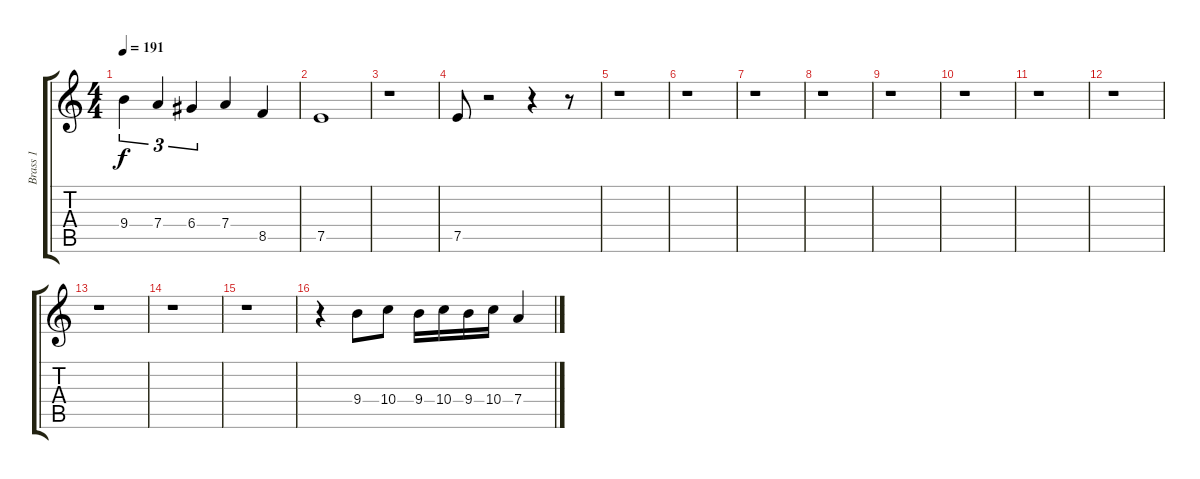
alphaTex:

\track ("Brass 1" "Brass 1") {instrument trumpet}
\staff {score tabs}
\tuning (E5 B4 G4 D4 A3 E3) {hide}
\ts (4 4)
\tempo 191
\clef g2
\ks c
9.4.4{tu (3 2) dy f} 7.4.4{tu (3 2)} 6.4.4{tu (3 2)} 7.4.4 8.5.4 |
7.5.1 |
r.1 |
7.5.8 r.2 r.4 r.8 |
r.1 |
r.1 |
r.1 |
r.1 |
r.1 |
r.1 |
r.1 |
r.1 |
r.1 |
r.1 |
r.1 |
r.4 9.4.8 10.4.8 9.4.16 10.4.16 9.4.16 10.4.16 7.4.4
